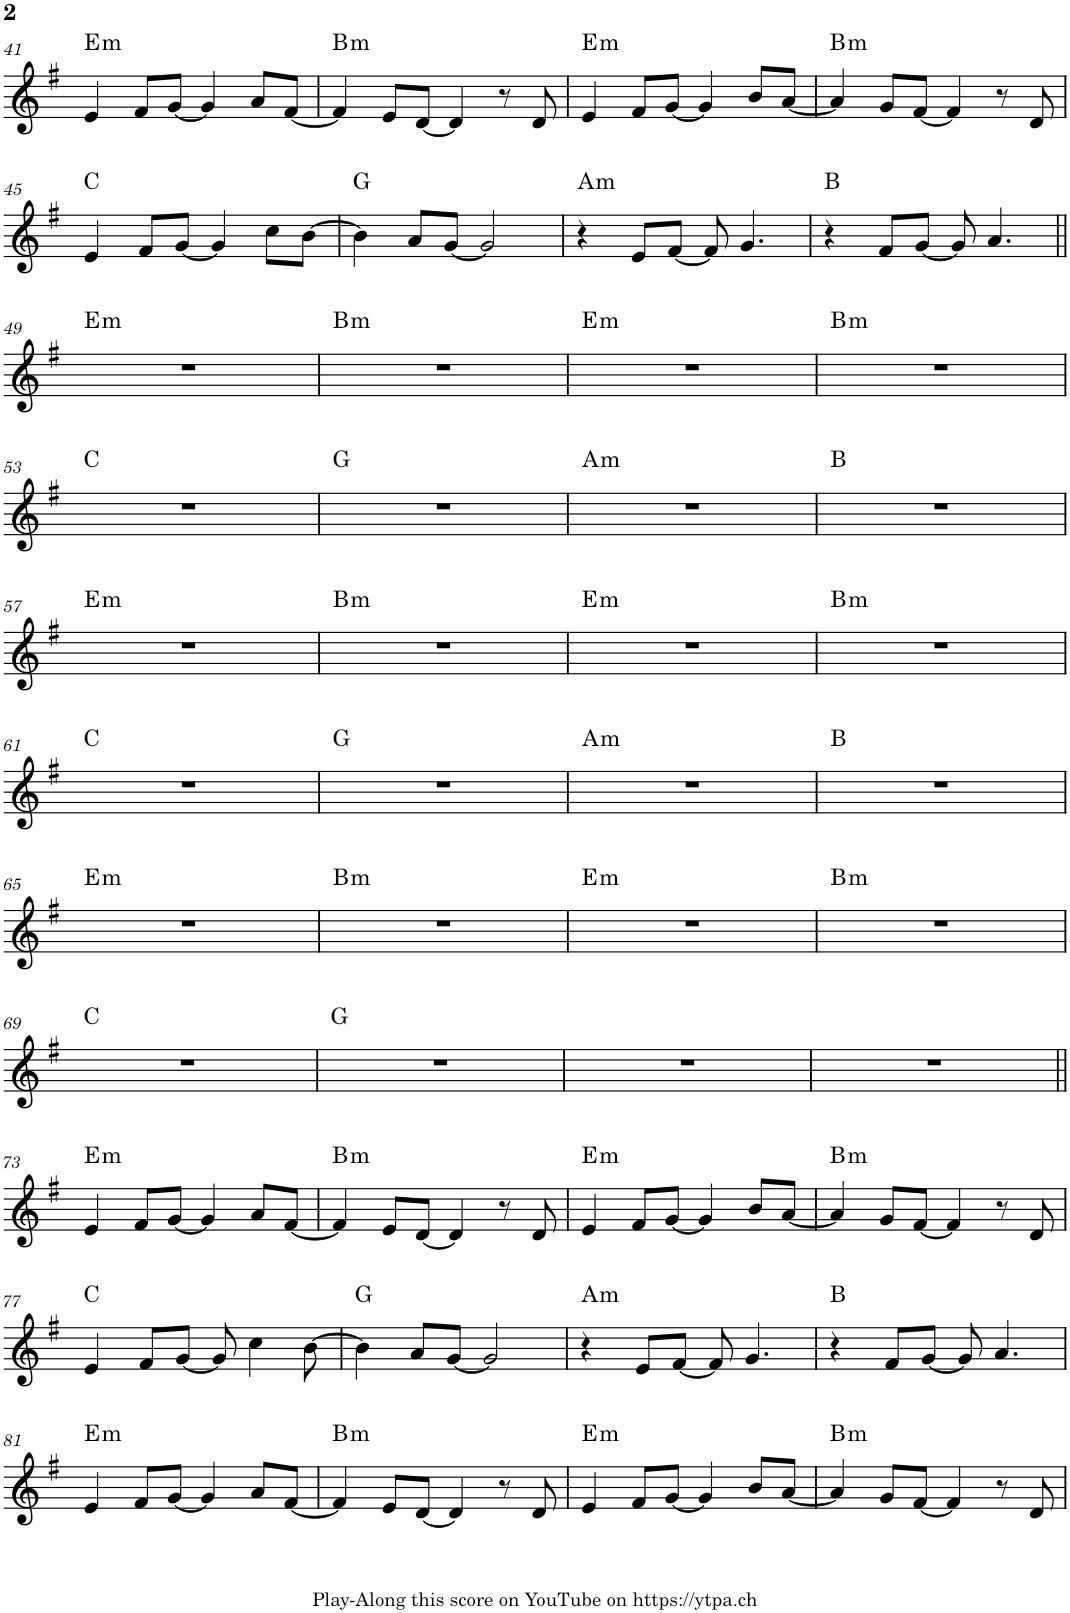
**kern	**harte
*part1	*part1
*staff1	*
*I"Piano	*
*I'Pno.	*
!!LO:PB:g=z
*clefG2	*
*k[f#]	*
*M4/4	*
=41	=41
!	!LO:H:kt=m
4e/	E:min
8f#/L	.
[8g/J	.
4g/]	.
8a/L	.
[8f#/J	.
=42	=42
!	!LO:H:kt=m
4f#/]	B:min
8e/L	.
[8d/J	.
4d/]	.
8r	.
8d/	.
=43	=43
!	!LO:H:kt=m
4e/	E:min
8f#/L	.
[8g/J	.
4g/]	.
8b/L	.
[8a/J	.
=44	=44
!	!LO:H:kt=m
4a/]	B:min
8g/L	.
[8f#/J	.
4f#/]	.
8r	.
8d/	.
!!LO:LB:g=z
=45	=45
4e/	C:maj
8f#/L	.
[8g/J	.
4g/]	.
8cc\L	.
[8b\J	.
=46	=46
4b\]	G:maj
8a/L	.
[8g/J	.
2g/]	.
=47	=47
!	!LO:H:kt=m
4r	A:min
8e/L	.
[8f#/J	.
8f#/]	.
4.g/	.
=48	=48
4r	B:maj
8f#/L	.
[8g/J	.
8g/]	.
4.a/	.
!!LO:LB:g=z
=49||	=49||
!	!LO:H:kt=m
1r	E:min
=50	=50
!	!LO:H:kt=m
1r	B:min
=51	=51
!	!LO:H:kt=m
1r	E:min
=52	=52
!	!LO:H:kt=m
1r	B:min
!!LO:LB:g=z
=53	=53
1r	C:maj
=54	=54
1r	G:maj
=55	=55
!	!LO:H:kt=m
1r	A:min
=56	=56
1r	B:maj
!!LO:LB:g=z
=57	=57
!	!LO:H:kt=m
1r	E:min
=58	=58
!	!LO:H:kt=m
1r	B:min
=59	=59
!	!LO:H:kt=m
1r	E:min
=60	=60
!	!LO:H:kt=m
1r	B:min
!!LO:LB:g=z
=61	=61
1r	C:maj
=62	=62
1r	G:maj
=63	=63
!	!LO:H:kt=m
1r	A:min
=64	=64
1r	B:maj
!!LO:LB:g=z
=65	=65
!	!LO:H:kt=m
1r	E:min
=66	=66
!	!LO:H:kt=m
1r	B:min
=67	=67
!	!LO:H:kt=m
1r	E:min
=68	=68
!	!LO:H:kt=m
1r	B:min
!!LO:LB:g=z
=69	=69
1r	C:maj
=70	=70
1r	G:maj
=71	=71
1r	.
=72	=72
1r	.
!!LO:LB:g=z
=73||	=73||
!	!LO:H:kt=m
4e/	E:min
8f#/L	.
[8g/J	.
4g/]	.
8a/L	.
[8f#/J	.
=74	=74
!	!LO:H:kt=m
4f#/]	B:min
8e/L	.
[8d/J	.
4d/]	.
8r	.
8d/	.
=75	=75
!	!LO:H:kt=m
4e/	E:min
8f#/L	.
[8g/J	.
4g/]	.
8b/L	.
[8a/J	.
=76	=76
!	!LO:H:kt=m
4a/]	B:min
8g/L	.
[8f#/J	.
4f#/]	.
8r	.
8d/	.
!!LO:LB:g=z
=77	=77
4e/	C:maj
8f#/L	.
[8g/J	.
8g/]	.
4cc\	.
[8b\	.
=78	=78
4b\]	G:maj
8a/L	.
[8g/J	.
2g/]	.
=79	=79
!	!LO:H:kt=m
4r	A:min
8e/L	.
[8f#/J	.
8f#/]	.
4.g/	.
=80	=80
4r	B:maj
8f#/L	.
[8g/J	.
8g/]	.
4.a/	.
!!LO:LB:g=z
=81	=81
!	!LO:H:kt=m
4e/	E:min
8f#/L	.
[8g/J	.
4g/]	.
8a/L	.
[8f#/J	.
=82	=82
!	!LO:H:kt=m
4f#/]	B:min
8e/L	.
[8d/J	.
4d/]	.
8r	.
8d/	.
=83	=83
!	!LO:H:kt=m
4e/	E:min
8f#/L	.
[8g/J	.
4g/]	.
8b/L	.
[8a/J	.
=84	=84
!	!LO:H:kt=m
4a/]	B:min
8g/L	.
[8f#/J	.
4f#/]	.
8r	.
8d/	.
=	=
*-	*-
